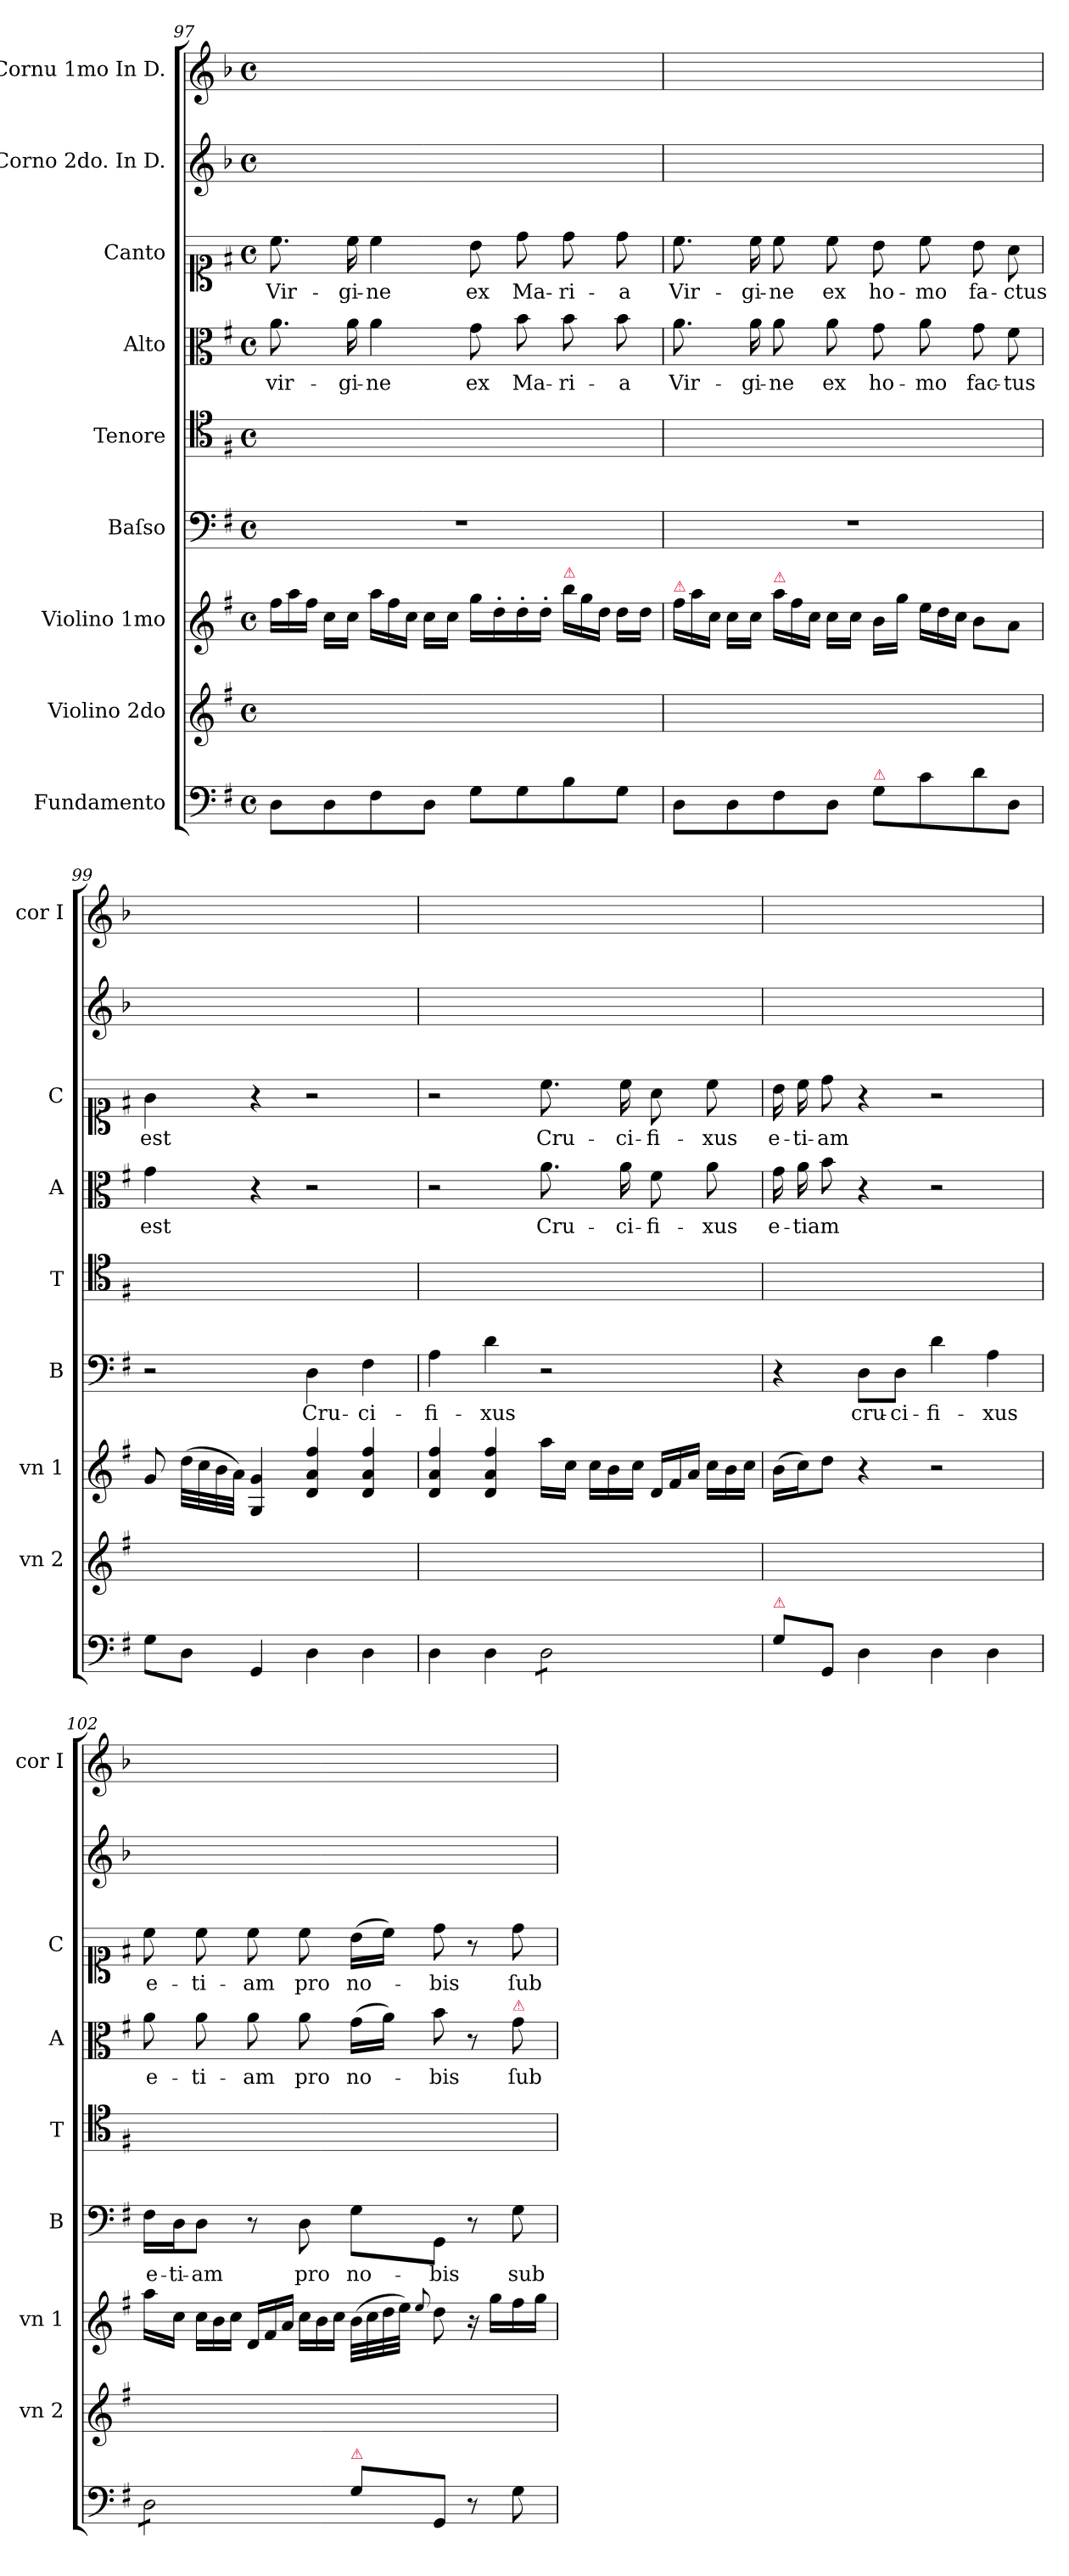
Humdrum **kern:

**kern	**kern	**kern	**kern	**text	**kern	**kern	**text	**kern	**text	**kern	**kern
*part9	*part8	*part7	*part6	*part6	*part5	*part4	*part4	*part3	*part3	*part2	*part1
*staff9	*staff8	*staff7	*staff6	*staff6	*staff5	*staff4	*staff4	*staff3	*staff3	*staff2	*staff1
*I"Fundamento	*I"Violino 2do	*I"Violino 1mo	*I"Baſso	*	*I"Tenore	*I"Alto	*	*I"Canto	*	*I"Corno 2do. In D.	*I"Cornu 1mo In D.
*	*I'vn 2	*I'vn 1	*I'B	*	*I'T	*I'A	*	*I'C	*	*	*I'cor I
*clefF4	*clefG2	*clefG2	*clefF4	*	*clefC4	*clefC3	*	*clefC1	*	*clefG2	*clefG2
*	*	*	*	*	*	*	*	*	*	*ITrd6c10	*ITrd6c10
*k[f#]	*k[f#]	*k[f#]	*k[f#]	*	*k[f#]	*k[f#]	*	*k[f#]	*	*k[f#]	*k[f#]
*M4/4	*M4/4	*M4/4	*M4/4	*	*M4/4	*M4/4	*	*M4/4	*	*M4/4	*M4/4
*met(c)	*met(c)	*met(c)	*met(c)	*	*met(c)	*met(c)	*	*met(c)	*	*met(c)	*met(c)
*	*	*Xtuplet	*	*	*	*	*	*	*	*	*
=97	=97	=97	=97	=97	=97	=97	=97	=97	=97	=97	=97
8D\L	1ryy	24ff#\LL	1r	.	1ryy	8.a\	vir-	8.cc\	Vir-	1ryy	1ryy
.	.	24aa\	.	.	.	.	.	.	.	.	.
.	.	24ff#\JJ	.	.	.	.	.	.	.	.	.
8D\	.	16cc\LL	.	.	.	.	.	.	.	.	.
.	.	16cc\JJ	.	.	.	16a\	-gi-	16cc\	-gi-	.	.
8F#\	.	24aa\LL	.	.	.	4a\	-ne	4cc\	-ne	.	.
.	.	24ff#\	.	.	.	.	.	.	.	.	.
.	.	24cc\JJ	.	.	.	.	.	.	.	.	.
8D\J	.	16cc\LL	.	.	.	.	.	.	.	.	.
.	.	16cc\JJ	.	.	.	.	.	.	.	.	.
8G\L	.	16gg\LL	.	.	.	8g\	ex	8b\	ex	.	.
.	.	16dd'\	.	.	.	.	.	.	.	.	.
8G\	.	16dd'\	.	.	.	8b\	Ma-	8dd\	Ma-	.	.
.	.	16dd'\JJ	.	.	.	.	.	.	.	.	.
!	!	!LO:TX:a:color=crimson:t=⚠	!	!	!	!	!	!	!	!	!
8B\	.	24bb\LL	.	.	.	8b\	-ri-	8dd\	-ri-	.	.
.	.	24gg\	.	.	.	.	.	.	.	.	.
.	.	24dd\JJ	.	.	.	.	.	.	.	.	.
8G\J	.	16dd\LL	.	.	.	8b\	-a	8dd\	-a	.	.
.	.	16dd\JJ	.	.	.	.	.	.	.	.	.
=98	=98	=98	=98	=98	=98	=98	=98	=98	=98	=98	=98
!	!	!LO:TX:a:color=crimson:t=⚠	!	!	!	!	!	!	!	!	!
8D\L	1ryy	24ff#\LL	1r	.	1ryy	8.a\	Vir-	8.cc\	Vir-	1ryy	1ryy
.	.	24aa\	.	.	.	.	.	.	.	.	.
.	.	24cc\JJ	.	.	.	.	.	.	.	.	.
8D\	.	16cc\LL	.	.	.	.	.	.	.	.	.
.	.	16cc\JJ	.	.	.	16a\	-gi-	16cc\	-gi-	.	.
!	!	!LO:TX:a:color=crimson:t=⚠	!	!	!	!	!	!	!	!	!
8F#\	.	24aa\LL	.	.	.	8a\	-ne	8cc\	-ne	.	.
.	.	24ff#\	.	.	.	.	.	.	.	.	.
.	.	24cc\JJ	.	.	.	.	.	.	.	.	.
8D\J	.	16cc\LL	.	.	.	8a\	ex	8cc\	ex	.	.
.	.	16cc\JJ	.	.	.	.	.	.	.	.	.
!LO:TX:a:color=crimson:t=⚠	!	!	!	!	!	!	!	!	!	!	!
8G\L	.	16b\LL	.	.	.	8g\	ho-	8b\	ho-	.	.
.	.	16gg\JJ	.	.	.	.	.	.	.	.	.
8c\	.	24ee\LL	.	.	.	8a\	-mo	8cc\	-mo	.	.
.	.	24dd\	.	.	.	.	.	.	.	.	.
.	.	24cc\JJ	.	.	.	.	.	.	.	.	.
8d\	.	8b\L	.	.	.	8g\	fac-	8b\	fa-	.	.
8D/J	.	8a\J	.	.	.	8f#\	-tus	8a\	-ctus	.	.
=99	=99	=99	=99	=99	=99	=99	=99	=99	=99	=99	=99
8G\L	1ryy	8g/	2r	.	1ryy	4g\	est	4g\	est	1ryy	1ryy
8D\J	.	(32dd\LLL	.	.	.	.	.	.	.	.	.
.	.	32cc\	.	.	.	.	.	.	.	.	.
.	.	32b\	.	.	.	.	.	.	.	.	.
.	.	32a\JJJ)	.	.	.	.	.	.	.	.	.
4GG/	.	4G/ 4g/	.	.	.	4r	.	4r	.	.	.
4D\	.	4d/ 4a/ 4ff#/	4D\	Cru-	.	2r	.	2r	.	.	.
4D\	.	4d/ 4a/ 4ff#/	4F#\	-ci-	.	.	.	.	.	.	.
=100	=100	=100	=100	=100	=100	=100	=100	=100	=100	=100	=100
4D\	1ryy	4d/ 4a/ 4ff#/	4A\	-fi-	1ryy	2r	.	2r	.	1ryy	1ryy
4D\	.	4d/ 4a/ 4ff#/	4d\	-xus	.	.	.	.	.	.	.
*tremolo	*	*	*	*	*	*	*	*	*	*	*
8D\L	.	16aa\LL	2r	.	.	8.a\	Cru-	8.cc\	Cru-	.	.
.	.	16cc\JJ	.	.	.	.	.	.	.	.	.
8D\	.	24cc\LL	.	.	.	.	.	.	.	.	.
.	.	24b\	.	.	.	.	.	.	.	.	.
.	.	.	.	.	.	16a\	-ci-	16cc\	-ci-	.	.
.	.	24cc\JJ	.	.	.	.	.	.	.	.	.
8D\	.	24d/LL	.	.	.	8f#\	-fi-	8a\	-fi-	.	.
.	.	24f#/	.	.	.	.	.	.	.	.	.
.	.	24a/JJ	.	.	.	.	.	.	.	.	.
8D\J	.	24cc\LL	.	.	.	8a\	-xus	8cc\	-xus	.	.
*Xtremolo	*	*	*	*	*	*	*	*	*	*	*
.	.	24b\	.	.	.	.	.	.	.	.	.
.	.	24cc\JJ	.	.	.	.	.	.	.	.	.
=101	=101	=101	=101	=101	=101	=101	=101	=101	=101	=101	=101
!LO:TX:a:color=crimson:t=⚠	!	!	!	!	!	!	!	!	!	!	!
8G\L	1ryy	(16b\LL	4r	.	1ryy	16g\	e-	16b\	e-	1ryy	1ryy
.	.	16cc\J)	.	.	.	16a\	-tiam	16cc\	-ti-	.	.
8GG/J	.	8dd\J	.	.	.	8b\	.	8dd\	-am	.	.
4D\	.	4r	8D\L	cru-	.	4r	.	4r	.	.	.
.	.	.	8D\J	-ci-	.	.	.	.	.	.	.
4D\	.	2r	4d\	-fi-	.	2r	.	2r	.	.	.
4D\	.	.	4A\	-xus	.	.	.	.	.	.	.
=102	=102	=102	=102	=102	=102	=102	=102	=102	=102	=102	=102
*tremolo	*	*	*	*	*	*	*	*	*	*	*
8D\L	1ryy	16aa\LL	16F#\LL	e-	1ryy	8a\	e-	8cc\	e-	1ryy	1ryy
.	.	16cc\JJ	16D\J	-ti-	.	.	.	.	.	.	.
8D\	.	24cc\LL	8D\J	-am	.	8a\	-ti-	8cc\	-ti-	.	.
.	.	24b\	.	.	.	.	.	.	.	.	.
.	.	24cc\JJ	.	.	.	.	.	.	.	.	.
8D\	.	24d/LL	8r	.	.	8a\	-am	8cc\	-am	.	.
.	.	24f#/	.	.	.	.	.	.	.	.	.
.	.	24a/JJ	.	.	.	.	.	.	.	.	.
8D\J	.	24cc\LL	8D\	pro	.	8a\	pro	8cc\	pro	.	.
*Xtremolo	*	*	*	*	*	*	*	*	*	*	*
.	.	24b\	.	.	.	.	.	.	.	.	.
.	.	24cc\JJ	.	.	.	.	.	.	.	.	.
!LO:TX:a:color=crimson:t=⚠	!	!	!	!	!	!	!	!	!	!	!
8G\L	.	(32b\LLL	8G\L	no-	.	(16g\LL	no-	(16b\LL	no-	.	.
.	.	32cc\	.	.	.	.	.	.	.	.	.
.	.	32dd\	.	.	.	16a\JJ)	.	16cc\JJ)	.	.	.
.	.	32ee\JJJ)	.	.	.	.	.	.	.	.	.
.	.	8qqee/	.	.	.	.	.	.	.	.	.
8GG/J	.	8dd\	8GG\J	-bis	.	8b\	-bis	8dd\	-bis	.	.
8r	.	16r	8r	.	.	8r	.	8r	.	.	.
.	.	16gg\LL	.	.	.	.	.	.	.	.	.
!	!	!	!	!	!	!LO:TX:a:color=crimson:t=⚠	!	!	!	!	!
8G\	.	16ff#\	8G\	sub	.	8g\	ſub	8dd\	ſub	.	.
.	.	16gg\JJ	.	.	.	.	.	.	.	.	.
=	=	=	=	=	=	=	=	=	=	=	=
*-	*-	*-	*-	*-	*-	*-	*-	*-	*-	*-	*-
